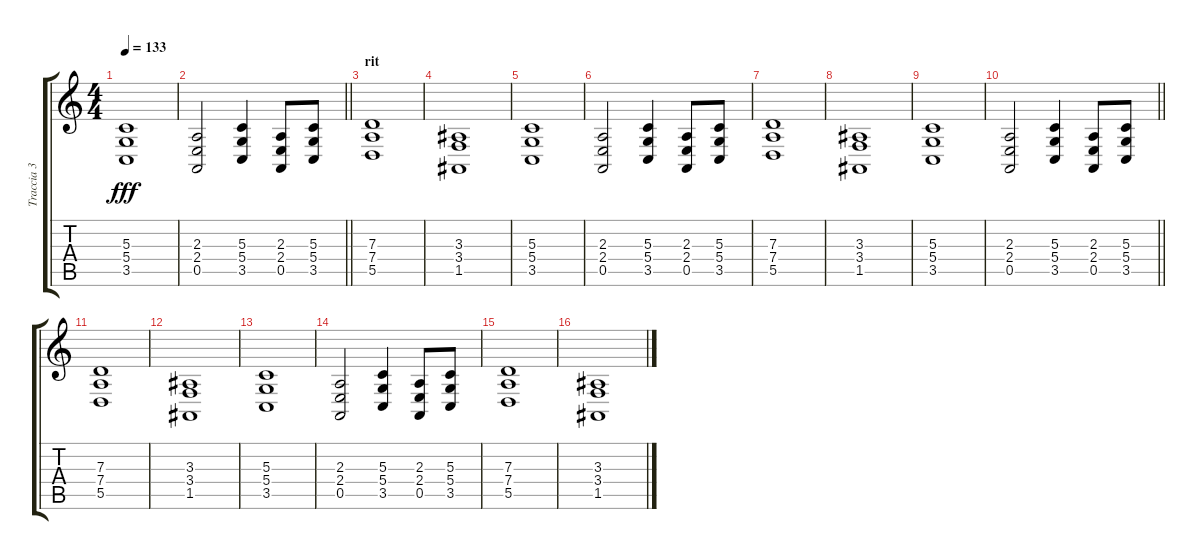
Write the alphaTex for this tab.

\track ("Traccia 3" "Traccia 3") {instrument stringensemble1}
\staff {score tabs}
\tuning (E4 B3 G3 D3 A2 E2) {hide}
\ts (4 4)
\tempo 133
\clef g2
\ks c
(5.3 5.4 3.5).1{dy fff} |
\barLineRight lightlight
(2.3 2.4 0.5).2 (5.3 5.4 3.5).4 (2.3 2.4 0.5).8 (5.3 5.4 3.5).8 |
\section ("" "rit")
(7.3 7.4 5.5).1{volume 12} |
(3.3 3.4 1.5).1 |
(5.3 5.4 3.5).1 |
(2.3 2.4 0.5).2 (5.3 5.4 3.5).4 (2.3 2.4 0.5).8 (5.3 5.4 3.5).8 |
(7.3 7.4 5.5).1{volume 12} |
(3.3 3.4 1.5).1 |
(5.3 5.4 3.5).1 |
\barLineRight lightlight
(2.3 2.4 0.5).2 (5.3 5.4 3.5).4 (2.3 2.4 0.5).8 (5.3 5.4 3.5).8 |
(7.3 7.4 5.5).1{volume 12} |
(3.3 3.4 1.5).1 |
(5.3 5.4 3.5).1 |
(2.3 2.4 0.5).2 (5.3 5.4 3.5).4 (2.3 2.4 0.5).8 (5.3 5.4 3.5).8 |
(7.3 7.4 5.5).1{volume 12} |
(3.3 3.4 1.5).1
